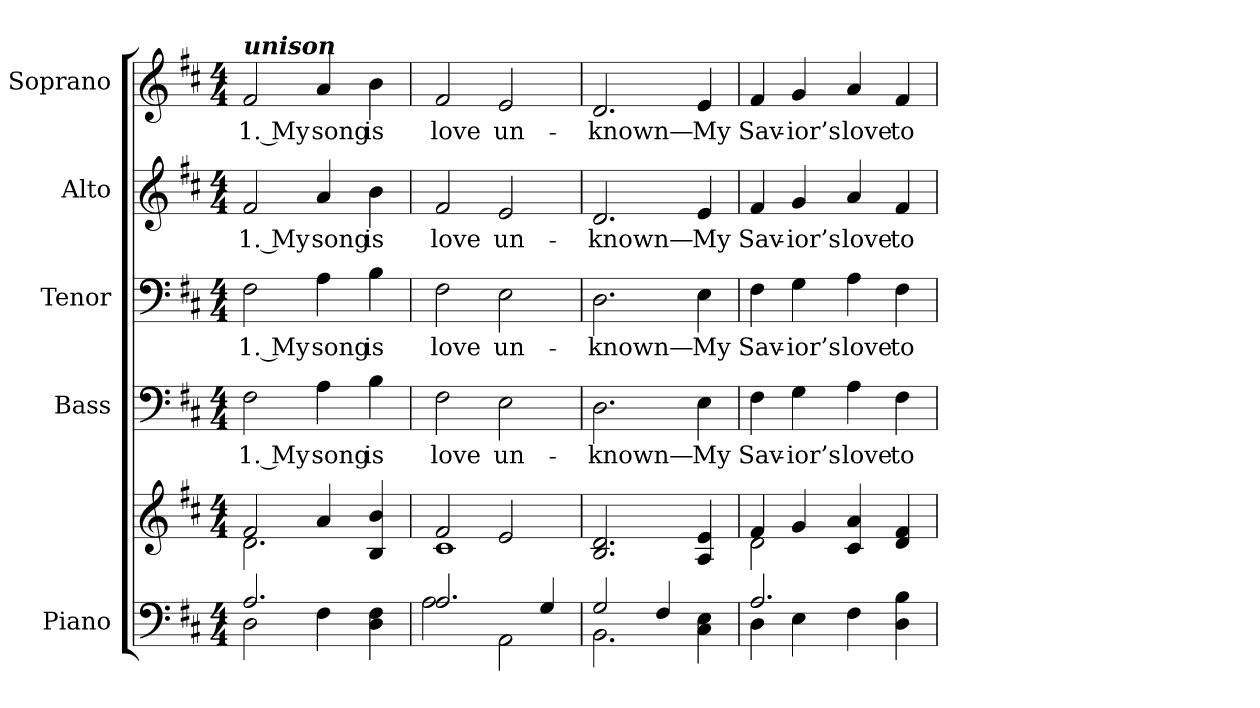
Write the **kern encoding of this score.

**kern	**kern	**kern	**text	**kern	**text	**kern	**text	**kern	**text
*part5	*part5	*part4	*part4	*part3	*part3	*part2	*part2	*part1	*part1
*staff6	*staff5	*staff4	*staff4	*staff3	*staff3	*staff2	*staff2	*staff1	*staff1
*I"Piano	*	*I"Bass	*	*I"Tenor	*	*I"Alto	*	*I"Soprano	*
*I'Pno.	*	*I'B.	*	*I'T.	*	*I'A.	*	*I'S.	*
!!LO:PB:g=z
*clefF4	*clefG2	*clefF4	*	*clefF4	*	*clefG2	*	*clefG2	*
*k[f#c#]	*k[f#c#]	*k[f#c#]	*	*k[f#c#]	*	*k[f#c#]	*	*k[f#c#]	*
*D:	*D:	*D:	*	*D:	*	*D:	*	*D:	*
*M4/4	*M4/4	*M4/4	*	*M4/4	*	*M4/4	*	*M4/4	*
*MM165	*MM165	*MM165	*	*MM165	*	*MM165	*	*MM165	*
=1	=1	=1	=1	=1	=1	=1	=1	=1	=1
*^	*^	*	*	*	*	*	*	*	*
!	!	!	!	!	!LO:LY:b:color=#000000	!	!	!	!	!	!
!	!	!	!	!	!	!	!LO:LY:b:color=#000000	!	!	!	!
!	!	!	!	!	!	!	!	!	!LO:LY:b:color=#000000	!	!
!	!	!	!	!	!	!	!	!	!	!LO:TX:a:Bi:t=unison	!
!	!	!	!	!	!	!	!	!	!	!	!LO:LY:b:color=#000000
2.Ai/	2Di\	2f#i/	2.di\	2F#i\	1. My	2F#i\	1. My	2f#i/	1. My	2f#i/	1. My
!	!	!	!	!	!LO:LY:b:color=#000000	!	!	!	!	!	!
!	!	!	!	!	!	!	!LO:LY:b:color=#000000	!	!	!	!
!	!	!	!	!	!	!	!	!	!LO:LY:b:color=#000000	!	!
!	!	!	!	!	!	!	!	!	!	!	!LO:LY:b:color=#000000
.	4F#i\	4ai/	.	4Ai\	song	4Ai\	song	4ai/	song	4ai/	song
!	!	!	!	!	!LO:LY:b:color=#000000	!	!	!	!	!	!
!	!	!	!	!	!	!	!LO:LY:b:color=#000000	!	!	!	!
!	!	!	!	!	!	!	!	!	!LO:LY:b:color=#000000	!	!
!	!	!	!	!	!	!	!	!	!	!	!LO:LY:b:color=#000000
4Di\ 4F#i	4ryy	4Bi/ 4bi	4ryy	4Bi\	is	4Bi\	is	4bi\	is	4bi\	is
=2	=2	=2	=2	=2	=2	=2	=2	=2	=2	=2	=2
!	!	!	!	!	!LO:LY:b:color=#000000	!	!	!	!	!	!
!	!	!	!	!	!	!	!LO:LY:b:color=#000000	!	!	!	!
!	!	!	!	!	!	!	!	!	!LO:LY:b:color=#000000	!	!
!	!	!	!	!	!	!	!	!	!	!	!LO:LY:b:color=#000000
2.Ai/	2Ai\	2f#i/	1c#i	2F#i\	love	2F#i\	love	2f#i/	love	2f#i/	love
!	!	!	!	!	!LO:LY:b:color=#000000	!	!	!	!	!	!
!	!	!	!	!	!	!	!LO:LY:b:color=#000000	!	!	!	!
!	!	!	!	!	!	!	!	!	!LO:LY:b:color=#000000	!	!
!	!	!	!	!	!	!	!	!	!	!	!LO:LY:b:color=#000000
.	2AAi\	2ei/	.	2Ei\	un-	2Ei\	un-	2ei/	un-	2ei/	un-
4Gi/	.	.	.	.	.	.	.	.	.	.	.
*	*	*v	*v	*	*	*	*	*	*	*	*
=3	=3	=3	=3	=3	=3	=3	=3	=3	=3	=3
!	!	!	!	!LO:LY:b:color=#000000	!	!	!	!	!	!
!	!	!	!	!	!	!LO:LY:b:color=#000000	!	!	!	!
!	!	!	!	!	!	!	!	!LO:LY:b:color=#000000	!	!
!	!	!	!	!	!	!	!	!	!	!LO:LY:b:color=#000000
2Gi/	2.BBi\	2.Bi/ 2.di	2.Di\	-known—	2.Di\	-known—	2.di/	-known—	2.di/	-known—
4F#i/	.	.	.	.	.	.	.	.	.	.
!	!	!	!	!LO:LY:b:color=#000000	!	!	!	!	!	!
!	!	!	!	!	!	!LO:LY:b:color=#000000	!	!	!	!
!	!	!	!	!	!	!	!	!LO:LY:b:color=#000000	!	!
!	!	!	!	!	!	!	!	!	!	!LO:LY:b:color=#000000
4C#i\ 4Ei	4ryy	4Ai/ 4ei	4Ei\	My	4Ei\	My	4ei/	My	4ei/	My
!!LO:PB:g=z
=4	=4	=4	=4	=4	=4	=4	=4	=4	=4	=4
*	*	*^	*	*	*	*	*	*	*	*
!	!	!	!	!	!LO:LY:b:color=#000000	!	!	!	!	!	!
!	!	!	!	!	!	!	!LO:LY:b:color=#000000	!	!	!	!
!	!	!	!	!	!	!	!	!	!LO:LY:b:color=#000000	!	!
!	!	!	!	!	!	!	!	!	!	!	!LO:LY:b:color=#000000
2.Ai/	4Di\	4f#i/	2di\	4F#i\	Sav-	4F#i\	Sav-	4f#i/	Sav-	4f#i/	Sav-
!	!	!	!	!	!LO:LY:b:color=#000000	!	!	!	!	!	!
!	!	!	!	!	!	!	!LO:LY:b:color=#000000	!	!	!	!
!	!	!	!	!	!	!	!	!	!LO:LY:b:color=#000000	!	!
!	!	!	!	!	!	!	!	!	!	!	!LO:LY:b:color=#000000
.	4Ei\	4gi/	.	4Gi\	-ior’s	4Gi\	-ior’s	4gi/	-ior’s	4gi/	-ior’s
!	!	!	!	!	!LO:LY:b:color=#000000	!	!	!	!	!	!
!	!	!	!	!	!	!	!LO:LY:b:color=#000000	!	!	!	!
!	!	!	!	!	!	!	!	!	!LO:LY:b:color=#000000	!	!
!	!	!	!	!	!	!	!	!	!	!	!LO:LY:b:color=#000000
.	4F#i\	4c#i/ 4ai	2ryy	4Ai\	love	4Ai\	love	4ai/	love	4ai/	love
!	!	!	!	!	!LO:LY:b:color=#000000	!	!	!	!	!	!
!	!	!	!	!	!	!	!LO:LY:b:color=#000000	!	!	!	!
!	!	!	!	!	!	!	!	!	!LO:LY:b:color=#000000	!	!
!	!	!	!	!	!	!	!	!	!	!	!LO:LY:b:color=#000000
4Di\ 4Bi	4ryy	4di/ 4f#i	.	4F#i\	to	4F#i\	to	4f#i/	to	4f#i/	to
*v	*v	*	*	*	*	*	*	*	*	*	*
*	*v	*v	*	*	*	*	*	*	*	*
=	=	=	=	=	=	=	=	=	=
*-	*-	*-	*-	*-	*-	*-	*-	*-	*-
